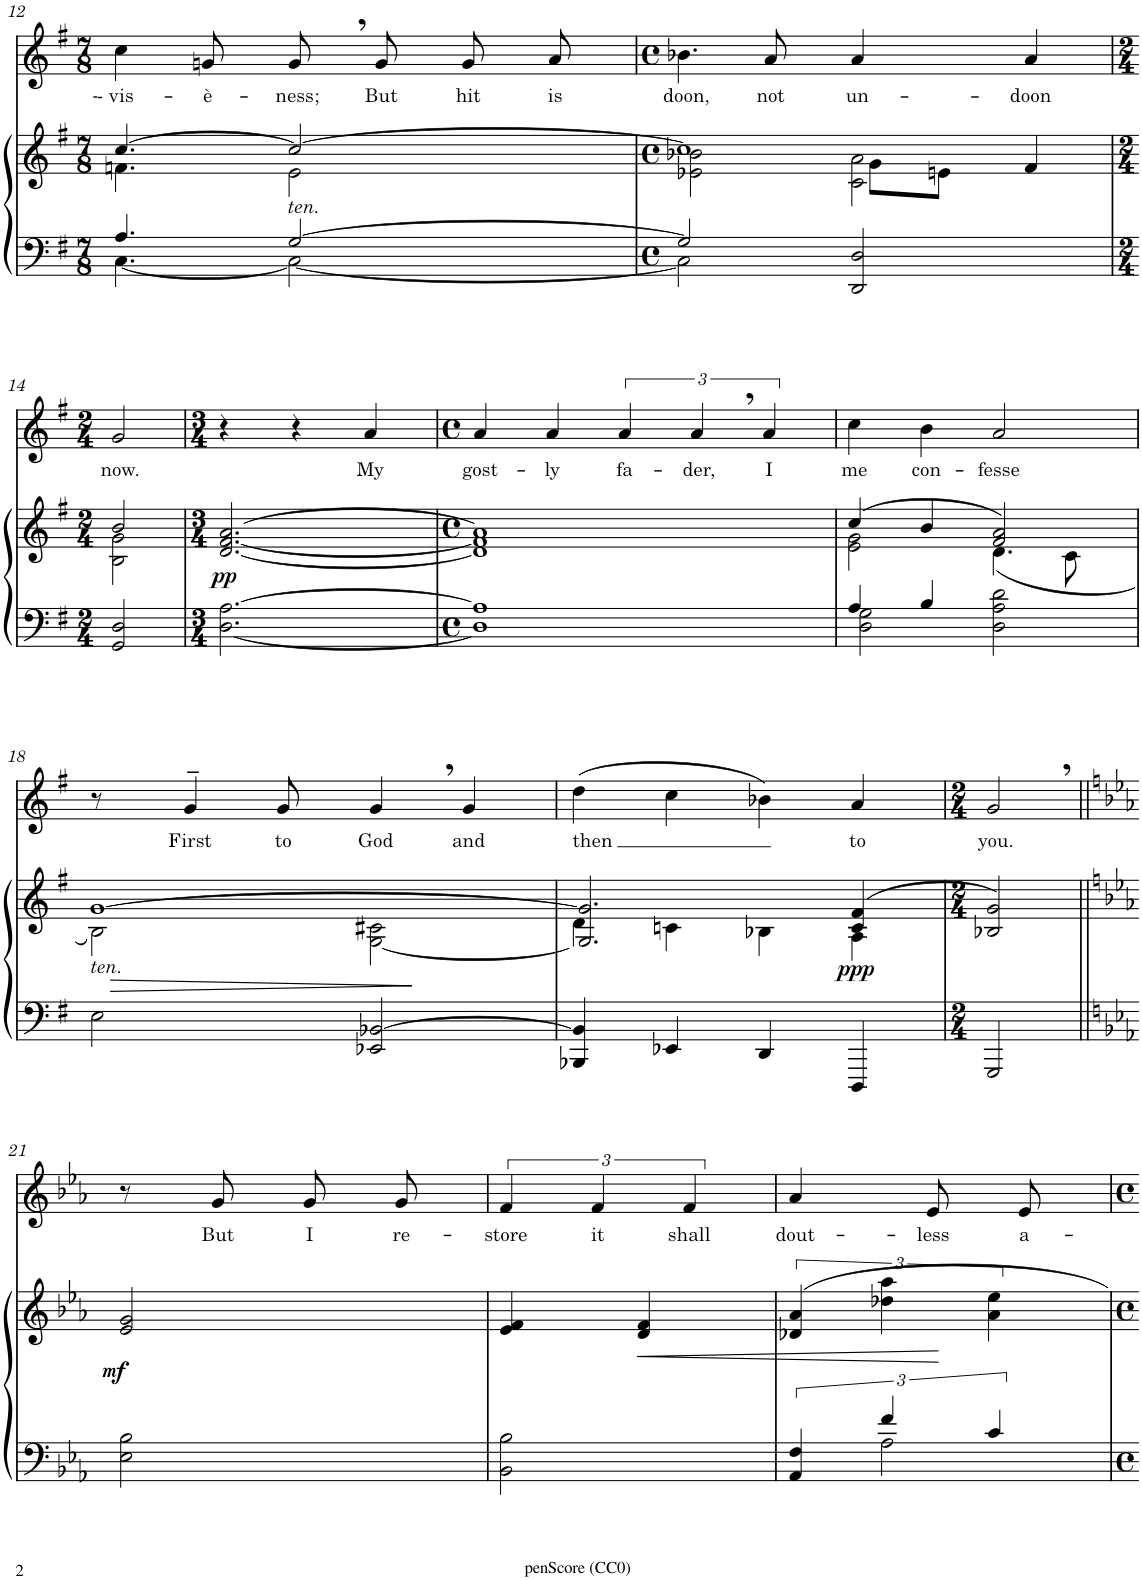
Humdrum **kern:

**kern	**kern	**dynam	**kern	**text
*part2	*part2	*part2	*part1	*part1
*staff3	*staff2	*staff2/3	*staff1	*staff1
*I"Piano	*	*	*I"Voice	*
*I'Pno	*	*	*	*
!!LO:PB:g=z
*clefF4	*clefG2	*	*clefG2	*
*k[f#]	*k[f#]	*	*k[f#]	*
*M7/8	*M7/8	*	*M7/8	*
=12	=12	=12	=12	=12
*^	*^	*	*	*
!	!	!	!	!	!	!LO:LY:b
4.A/	[4.C\	[4.cc/	4.fn\	.	4cc\	-- vis-
!	!	!	!	!	!	!LO:LY:b
.	.	.	.	.	8gn/L	-è-
!	!	!LO:TX:b:i:t=ten.	!	!	!	!
!	!	!	!	!	!	!LO:LY:b
[2G/	2C\_	2cc/_	2e\	.	8g,/J	-ness;
!	!	!	!	!	!	!LO:LY:b
.	.	.	.	.	8g/L	But
!	!	!	!	!	!	!LO:LY:b
.	.	.	.	.	8g/	hit
!	!	!	!	!	!	!LO:LY:b
.	.	.	.	.	8a/J	is
*	*	*v	*v	*	*	*
=13	=13	=13	=13	=13	=13
*M4/4	*	*M4/4	*	*M4/4	*
*met(c)	*	*met(c)	*	*met(c)	*
*	*	*^	*	*	*
*	*	*	*^	*	*	*
!	!	!	!	!	!	!	!LO:LY:b
2G/]	2C\]	1cc]	2e-X\ 2b-X\	2ryy	.	4.b-X\	doon,
!	!	!	!	!	!	!	!LO:LY:b
.	.	.	.	.	.	8a/	not
!	!	!	!	!	!	!	!LO:LY:b
2DD/ 2D/	2ryy	.	2c\ 2a\	8g\L	.	4a/	un-
.	.	.	.	8en\J	.	.	.
!	!	!	!	!	!	!	!LO:LY:b
.	.	.	.	4f#/	.	4a/	-doon
*v	*v	*	*	*	*	*	*
*	*v	*v	*v	*	*	*
!!LO:LB:g=z
=14	=14	=14	=14	=14
*M2/4	*M2/4	*	*M2/4	*
*	*^	*	*	*
*	*	*^	*	*	*
!	!	!	!	!	!	!LO:LY:b
*	*	*v	*v	*	*	*
2GG/ 2D/	2b/	2B\ 2g\	.	2g/	now.
*	*v	*v	*	*	*
=15	=15	=15	=15	=15
*M3/4	*M3/4	*	*M3/4	*
*	*^	*	*	*
!	!	!	!LO:DY:b	!	!
*	*v	*v	*	*	*
[2.D\ [2.A\	[2.d/ [2.f#/ [2.a/	pp	4r	.
.	.	.	4r	.
!	!	!	!	!LO:LY:b
.	.	.	4a/	My
=16	=16	=16	=16	=16
*M4/4	*M4/4	*	*M4/4	*
*met(c)	*met(c)	*	*met(c)	*
!	!	!	!	!LO:LY:b
1D] 1A]	1d] 1f#] 1a]	.	4a/	gost-
!	!	!	!	!LO:LY:b
.	.	.	4a/	-ly
!	!	!	!	!LO:LY:b
.	.	.	6a/	fa-
!	!	!	!	!LO:LY:b
.	.	.	6a,/	-der,
!	!	!	!	!LO:LY:b
.	.	.	6a/	I
=17	=17	=17	=17	=17
*^	*^	*	*	*
!	!	!	!	!	!	!LO:LY:b
4A/	2D\ 2G\	(4cc/	2e\ 2g\	.	4cc\	me
!	!	!	!	!	!	!LO:LY:b
4B/	.	4b/	.	.	4b\	con-
!	!	!	!	!	!	!LO:LY:b
2D\ 2A\ 2d\	2ryy	2f#/ 2a/)	(4.d\	.	2a/	-fesse
.	.	.	8c\	.	.	.
*v	*v	*	*	*	*	*
!!LO:LB:g=z
=18	=18	=18	=18	=18	=18
!	!LO:TX:b:i:t=ten.	!	!	!	!
!	!	!	!LO:HP:b	!	!
2E\	[1g	2B\)	>	8r	.
!	!	!	!	!	!LO:LY:b
.	.	.	.	4g~>/	First
!	!	!	!	!	!LO:LY:b
.	.	.	.	8g/	to
!	!	!	!	!	!LO:LY:b
2EE-X/ [2BB-X/	.	[2G\ 2c#X\	.	4g,/	God
!	!	!	!	!	!LO:LY:b
.	.	.	.	4g/	and
*	*v	*v	*	*	*
.	.	]	.	.
=19	=19	=19	=19	=19
*	*^	*	*	*
!	!	!	!	!	!LO:LY:b
4BBB-X/ 4BB-/]	2.G/] 2.g/]	4d\	.	(4dd\	then
4EE-X/	.	4cn\	.	4cc\	.
4DD/	.	4B-X\	.	4b-X\)	.
!	!	!	!LO:DY:b	!	!LO:LY:b
4DDD/	(4c/ 4f#/	4A\	ppp	4a/	to
*	*v	*v	*	*	*
=20	=20	=20	=20	=20
*M2/4	*M2/4	*	*M2/4	*
*	*^	*	*	*
!	!	!	!	!	!LO:LY:b
*	*v	*v	*	*	*
2GGG/	2B-X/ 2g/)	.	2g,/	you.
!!LO:LB:g=z
=21||	=21||	=21||	=21||	=21||
*k[b-e-a-]	*k[b-e-a-]	*	*k[b-e-a-]	*
!	!	!LO:DY:b	!	!
2E-\ 2B-\	2e-/ 2g/	mf	8r	.
!	!	!	!	!LO:LY:b
.	.	.	8g/	But
!	!	!	!	!LO:LY:b
.	.	.	8g/L	I
!	!	!	!	!LO:LY:b
.	.	.	8g/J	re-
=22	=22	=22	=22	=22
!	!	!	!	!LO:LY:b
2BB-\ 2B-\	4e-/ 4f/	.	6f/	-store
!	!	!	!	!LO:LY:b
.	.	.	6f/	it
!	!	!LO:HP:b	!	!
.	4d/ 4f/	<	.	.
!	!	!	!	!LO:LY:b
.	.	.	6f/	shall
=23	=23	=23	=23	=23
*^	*	*	*	*
!	!	!	!	!	!LO:LY:b
6AA-/ 6F/	6ryy	6d-X/ 6a-/	.	4a-/	dout-
6f/	3A-\	6dd-X\ 6aa-\	.	.	.
!	!	!	!	!	!LO:LY:b
.	.	.	.	8e-/L	-less
6c/	.	6a-\ 6ee-\	[	.	.
!	!	!	!	!	!LO:LY:b
.	.	.	.	8e-/J	a-
*v	*v	*	*	*	*
=	=	=	=	=
*-	*-	*-	*-	*-
